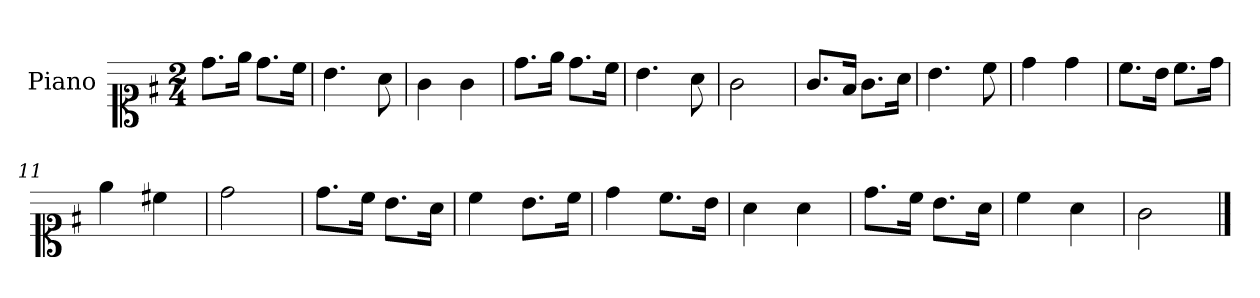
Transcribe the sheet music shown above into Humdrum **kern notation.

**kern
*part1
*staff1
*I"Piano
*I'Pno.
*clefC1
*k[f#]
*M2/4
=1
8.dd\L
16ee\Jk
8.dd\L
16cc\Jk
=2
4.b\
8a\
=3
4g\
4g\
=4
8.dd\L
16ee\Jk
8.dd\L
16cc\Jk
=5
4.b\
8a\
=6
2g\
=7
8.g/L
16f#/Jk
8.g\L
16a\Jk
=8
4.b\
8cc\
=9
4dd\
4dd\
=10
8.cc\L
16b\Jk
8.cc\L
16dd\Jk
=11
4ee\
4cc#X\
=12
2dd\
=13
8.dd\L
16cc\Jk
8.b\L
16a\Jk
=14
4cc\
8.b\L
16cc\Jk
=15
4dd\
8.cc\L
16b\Jk
=16
4a\
4a\
=17
8.dd\L
16cc\Jk
8.b\L
16a\Jk
=18
4cc\
4a\
=19
2g\
==
*-
